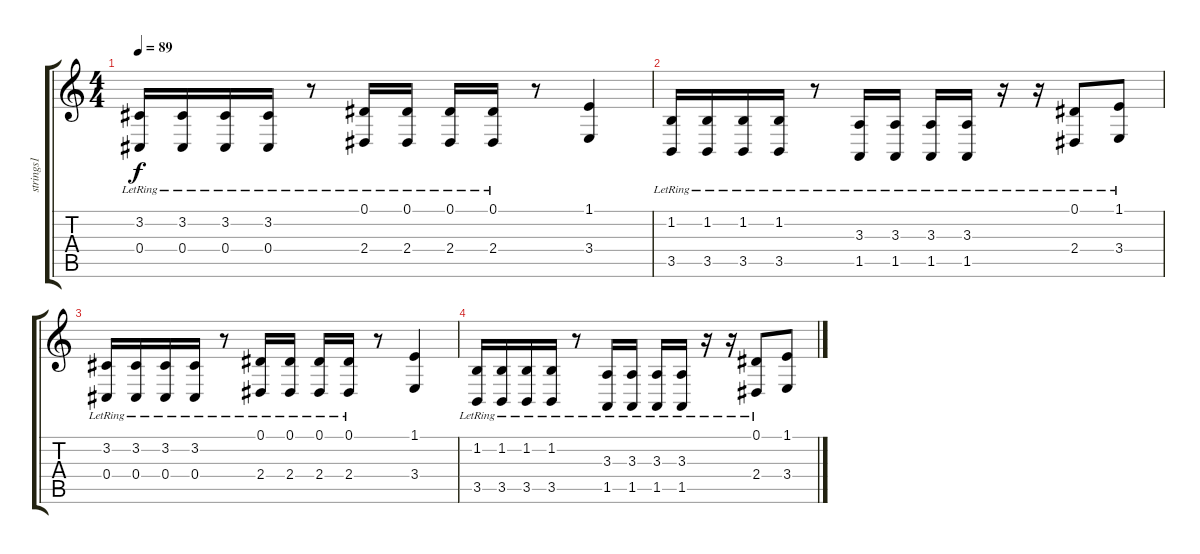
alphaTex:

\track ("strings1" "strings1") {instrument violin}
\staff {score tabs}
\tuning (Eb4 Bb3 Gb3 Db3 Ab2 Db2) {hide}
\ts (4 4)
\tempo 89
\clef g2
\ks c
(3.2{lr} 0.4{lr}).16{dy f} (3.2{lr} 0.4{lr}).16 (3.2{lr} 0.4{lr}).16 (3.2{lr} 0.4{lr}).16 r.8 (0.1{lr} 2.4{lr}).16 (0.1{lr} 2.4{lr}).16 (0.1{lr} 2.4{lr}).16 (0.1{lr} 2.4{lr}).16 r.8 (1.1 3.4).4 |
(1.2{lr} 3.5{lr}).16 (1.2{lr} 3.5{lr}).16 (1.2{lr} 3.5{lr}).16 (1.2{lr} 3.5{lr}).16 r.8 (3.3{lr} 1.5{lr}).16 (3.3{lr} 1.5{lr}).16 (3.3{lr} 1.5{lr}).16 (3.3{lr} 1.5{lr}).16 r.16 r.16 (0.1{lr} 2.4{lr}).8 (1.1 3.4{lr}).8 |
(3.2{lr} 0.4{lr}).16 (3.2{lr} 0.4{lr}).16 (3.2{lr} 0.4{lr}).16 (3.2{lr} 0.4{lr}).16 r.8 (0.1{lr} 2.4{lr}).16 (0.1{lr} 2.4{lr}).16 (0.1{lr} 2.4{lr}).16 (0.1{lr} 2.4{lr}).16 r.8 (1.1 3.4).4 |
(1.2{lr} 3.5{lr}).16 (1.2{lr} 3.5{lr}).16 (1.2{lr} 3.5{lr}).16 (1.2{lr} 3.5{lr}).16 r.8 (3.3{lr} 1.5{lr}).16 (3.3{lr} 1.5{lr}).16 (3.3{lr} 1.5{lr}).16 (3.3{lr} 1.5{lr}).16 r.16 r.16 (0.1{lr} 2.4{lr}).8 (1.1 3.4).8
